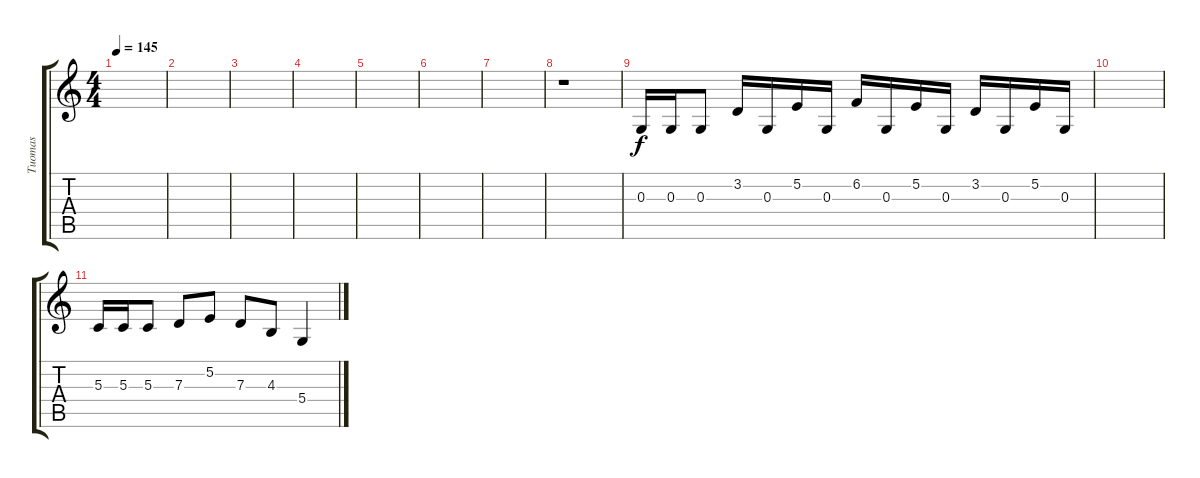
\track ("Tuomas" "Tuomas") {instrument harpsichord}
\staff {score tabs}
\tuning (E4 B3 G3 D3 A2 E2) {hide}
\ts (4 4)
\tempo 145
\clef g2
\ks c
|
|
|
|
|
|
|
r.1 |
0.3.16 0.3.16 0.3.8 3.2.16 0.3.16 5.2.16 0.3.16 6.2.16 0.3.16 5.2.16 0.3.16 3.2.16 0.3.16 5.2.16 0.3.16 |
|
5.3.16 5.3.16 5.3.8 7.3.8 5.2.8 7.3.8 4.3.8 5.4.4
